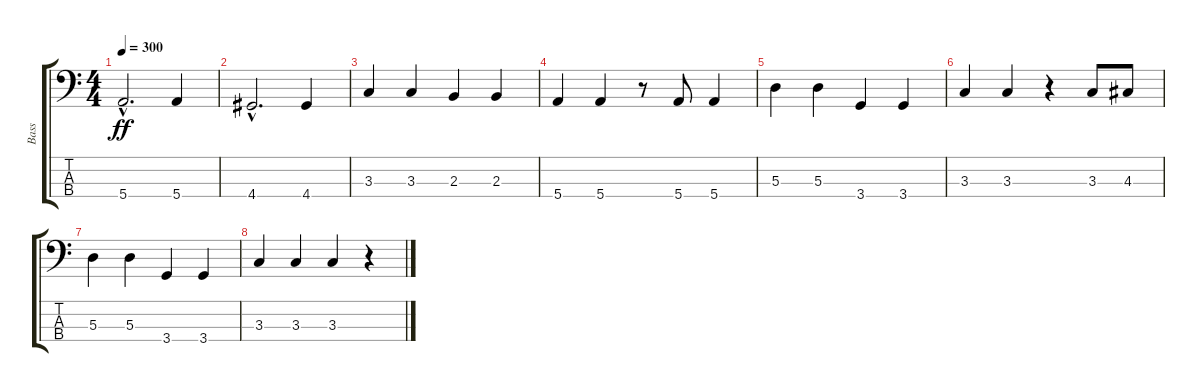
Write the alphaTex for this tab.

\track ("Bass" "Bass") {instrument electricbassfinger}
\staff {score tabs}
\tuning (G2 D2 A1 E1) {hide}
\ts (4 4)
\tempo 300
\clef f4
\ks c
5.4{hac}.2{d dy ff} 5.4.4 |
4.4{hac}.2{d} 4.4.4 |
3.3.4 3.3.4 2.3.4 2.3.4 |
5.4.4 5.4.4 r.8 5.4.8 5.4.4 |
5.3.4 5.3.4 3.4.4 3.4.4 |
3.3.4 3.3.4 r.4 3.3.8 4.3.8 |
5.3.4 5.3.4 3.4.4 3.4.4 |
3.3.4 3.3.4 3.3.4 r.4
